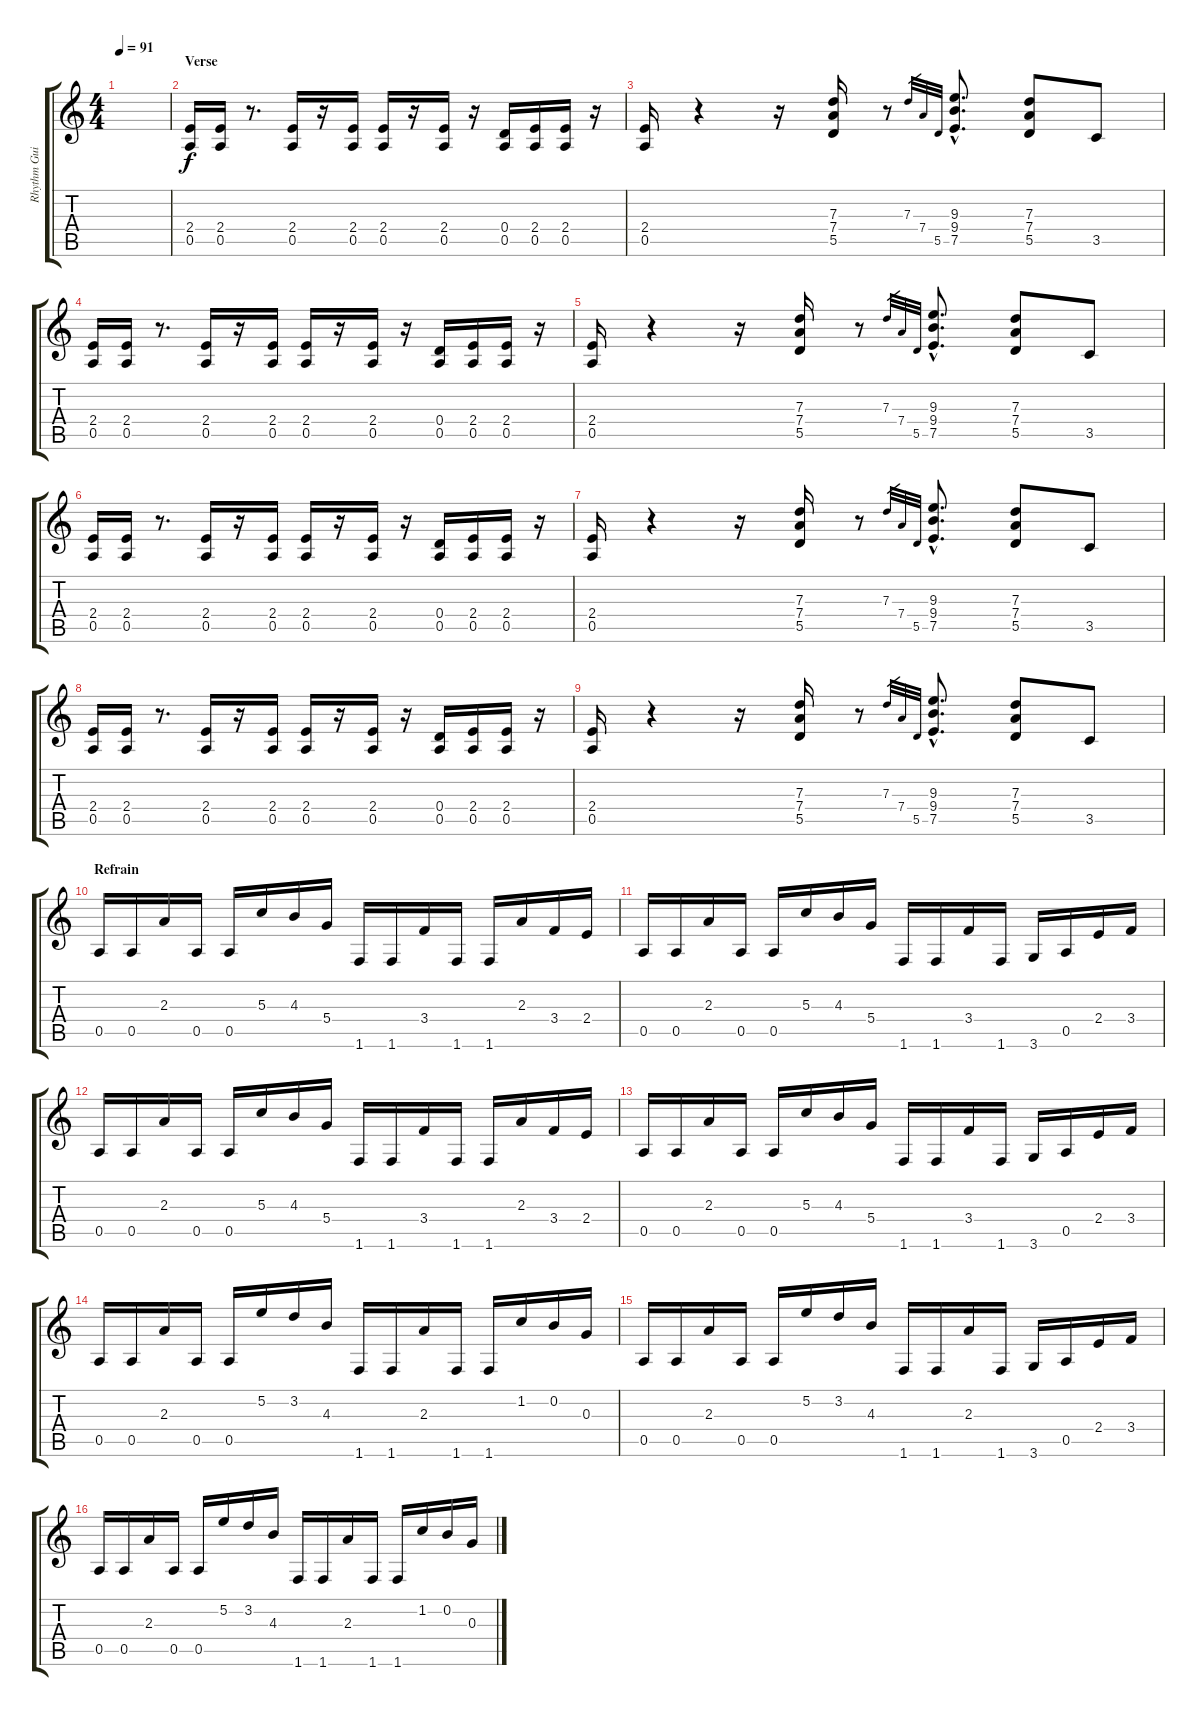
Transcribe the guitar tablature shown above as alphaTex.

\track ("Rhythm Guitar 2" "Rhythm Gui") {instrument distortionguitar}
\staff {score tabs}
\tuning (E4 B3 G3 D3 A2 E2) {hide}
\ts (4 4)
\tempo 91
\clef g2
\ks c
|
\section ("" "Verse")
(2.4 0.5).16 (2.4 0.5).16 r.8{d} (2.4 0.5).16 r.16 (2.4 0.5).16 (2.4 0.5).16 r.16 (2.4 0.5).16 r.16 (0.4 0.5).16 (2.4 0.5).16 (2.4 0.5).16 r.16 |
(2.4 0.5).16 r.4 r.16 (7.3 7.4 5.5).16 r.8 7.3.32{gr} 7.4.32{gr} 5.5.32{gr} (9.3{hac} 9.4{hac} 7.5{hac}).8{d} (7.3 7.4 5.5).8 3.5.8 |
(2.4 0.5).16 (2.4 0.5).16 r.8{d} (2.4 0.5).16 r.16 (2.4 0.5).16 (2.4 0.5).16 r.16 (2.4 0.5).16 r.16 (0.4 0.5).16 (2.4 0.5).16 (2.4 0.5).16 r.16 |
(2.4 0.5).16 r.4 r.16 (7.3 7.4 5.5).16 r.8 7.3.32{gr} 7.4.32{gr} 5.5.32{gr} (9.3{hac} 9.4{hac} 7.5{hac}).8{d} (7.3 7.4 5.5).8 3.5.8 |
(2.4 0.5).16 (2.4 0.5).16 r.8{d} (2.4 0.5).16 r.16 (2.4 0.5).16 (2.4 0.5).16 r.16 (2.4 0.5).16 r.16 (0.4 0.5).16 (2.4 0.5).16 (2.4 0.5).16 r.16 |
(2.4 0.5).16 r.4 r.16 (7.3 7.4 5.5).16 r.8 7.3.32{gr} 7.4.32{gr} 5.5.32{gr} (9.3{hac} 9.4{hac} 7.5{hac}).8{d} (7.3 7.4 5.5).8 3.5.8 |
(2.4 0.5).16 (2.4 0.5).16 r.8{d} (2.4 0.5).16 r.16 (2.4 0.5).16 (2.4 0.5).16 r.16 (2.4 0.5).16 r.16 (0.4 0.5).16 (2.4 0.5).16 (2.4 0.5).16 r.16 |
(2.4 0.5).16 r.4 r.16 (7.3 7.4 5.5).16 r.8 7.3.32{gr} 7.4.32{gr} 5.5.32{gr} (9.3{hac} 9.4{hac} 7.5{hac}).8{d} (7.3 7.4 5.5).8 3.5.8 |
\section ("" "Refrain")
0.5.16 0.5.16 2.3.16 0.5.16 0.5.16 5.3.16 4.3.16 5.4.16 1.6.16 1.6.16 3.4.16 1.6.16 1.6.16 2.3.16 3.4.16 2.4.16 |
0.5.16 0.5.16 2.3.16 0.5.16 0.5.16 5.3.16 4.3.16 5.4.16 1.6.16 1.6.16 3.4.16 1.6.16 3.6.16 0.5.16 2.4.16 3.4.16 |
0.5.16 0.5.16 2.3.16 0.5.16 0.5.16 5.3.16 4.3.16 5.4.16 1.6.16 1.6.16 3.4.16 1.6.16 1.6.16 2.3.16 3.4.16 2.4.16 |
0.5.16 0.5.16 2.3.16 0.5.16 0.5.16 5.3.16 4.3.16 5.4.16 1.6.16 1.6.16 3.4.16 1.6.16 3.6.16 0.5.16 2.4.16 3.4.16 |
0.5.16 0.5.16 2.3.16 0.5.16 0.5.16 5.2.16 3.2.16 4.3.16 1.6.16 1.6.16 2.3.16 1.6.16 1.6.16 1.2.16 0.2.16 0.3.16 |
0.5.16 0.5.16 2.3.16 0.5.16 0.5.16 5.2.16 3.2.16 4.3.16 1.6.16 1.6.16 2.3.16 1.6.16 3.6.16 0.5.16 2.4.16 3.4.16 |
0.5.16 0.5.16 2.3.16 0.5.16 0.5.16 5.2.16 3.2.16 4.3.16 1.6.16 1.6.16 2.3.16 1.6.16 1.6.16 1.2.16 0.2.16 0.3.16
